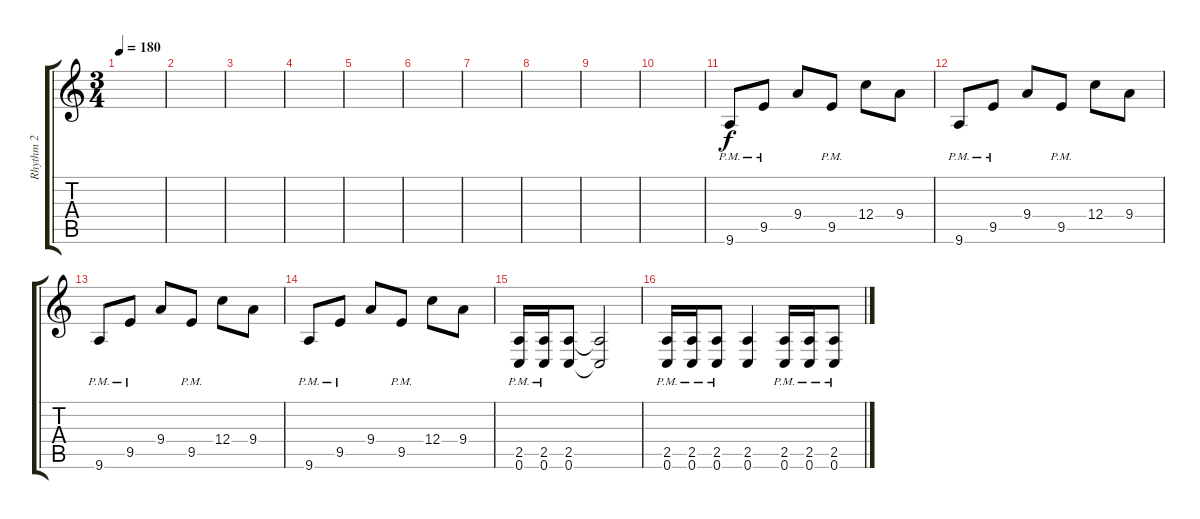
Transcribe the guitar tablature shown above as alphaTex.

\track ("Rhythm 2" "Rhythm 2") {instrument overdrivenguitar}
\staff {score tabs}
\tuning (D4 A3 F3 C3 G2 C2) {hide}
\ts (3 4)
\tempo 180
\clef g2
\ks c
|
|
|
|
|
|
|
|
|
|
9.6{pm}.8{volume 13 balance 1} 9.5{pm}.8 9.4.8{balance 8} 9.5{pm}.8 12.4.8{balance 12} 9.4.8 |
9.6{pm}.8{balance 16} 9.5{pm}.8 9.4.8 9.5{pm}.8 12.4.8 9.4.8 |
9.6{pm}.8{balance 12} 9.5{pm}.8 9.4.8{balance 8} 9.5{pm}.8 12.4.8{balance 1} 9.4.8 |
9.6{pm}.8 9.5{pm}.8 9.4.8{balance 8} 9.5{pm}.8 12.4.8{balance 16} 9.4.8 |
(2.5{pm} 0.6{pm}).16 (2.5{pm} 0.6{pm}).16 (2.5 0.6).8 (2.5{t} 0.6{t}).2 |
(2.5{pm} 0.6{pm}).16 (2.5{pm} 0.6{pm}).16 (2.5{pm} 0.6{pm}).8 (2.5 0.6).4 (2.5{pm} 0.6{pm}).16 (2.5{pm} 0.6{pm}).16 (2.5{pm} 0.6{pm}).8
